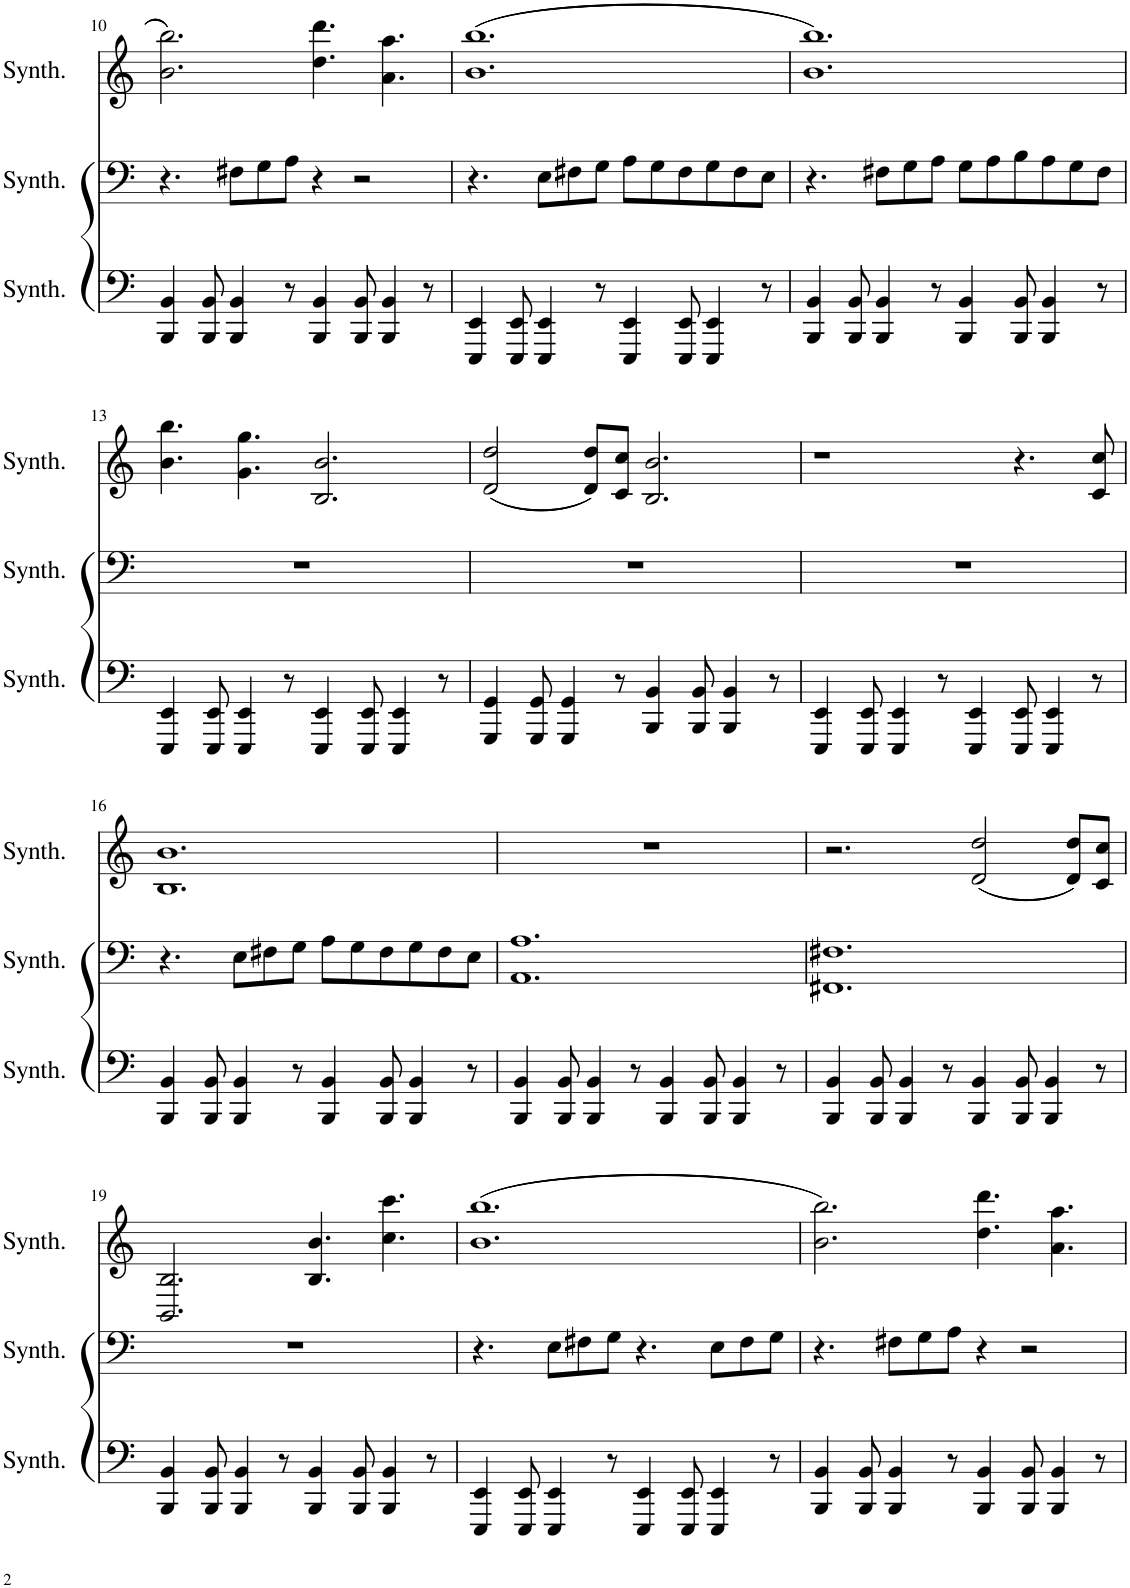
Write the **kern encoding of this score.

**kern	**kern	**kern
*part3	*part2	*part1
*staff3	*staff2	*staff1
*I"Bass Synthesiser	*I"Bass Synthesiser	*I"Sci-fi Synthesiser
*I'Synth.	*I'Synth.	*I'Synth.
!!LO:PB:g=z
*clefF4	*clefF4	*clefG2
*k[]	*k[]	*k[]
*M6/4	*M6/4	*M6/4
=10	=10	=10
4BBB/ 4BB/	4.r	2.b\ 2.bb\
8BBB/ 8BB/	.	.
4BBB/ 4BB/	8F#X\L	.
.	8G\	.
8r	8A\J	.
4BBB/ 4BB/	4r	4.dd\ 4.ddd\
8BBB/ 8BB/	2r	.
4BBB/ 4BB/	.	4.a\ 4.aa\
8r	.	.
=11	=11	=11
4EEE/ 4EE/	4.r	((1.b 1.bb
8EEE/ 8EE/	.	.
4EEE/ 4EE/	8E\L	.
.	8F#X\	.
8r	8G\J	.
4EEE/ 4EE/	8A\L	.
.	8G\	.
8EEE/ 8EE/	8F#\	.
4EEE/ 4EE/	8G\	.
.	8F#\	.
8r	8E\J	.
=12	=12	=12
4BBB/ 4BB/	4.r	1.b 1.bb))
8BBB/ 8BB/	.	.
4BBB/ 4BB/	8F#X\L	.
.	8G\	.
8r	8A\J	.
4BBB/ 4BB/	8G\L	.
.	8A\	.
8BBB/ 8BB/	8B\	.
4BBB/ 4BB/	8A\	.
.	8G\	.
8r	8F#\J	.
!!LO:LB:g=z
=13	=13	=13
4EEE/ 4EE/	1.r	4.b\ 4.bb\
8EEE/ 8EE/	.	.
4EEE/ 4EE/	.	4.g\ 4.gg\
8r	.	.
4EEE/ 4EE/	.	2.B/ 2.b/
8EEE/ 8EE/	.	.
4EEE/ 4EE/	.	.
8r	.	.
=14	=14	=14
4GGG/ 4GG/	1.r	((2d/ 2dd/
8GGG/ 8GG/	.	.
4GGG/ 4GG/	.	.
.	.	8d/ 8dd/L))
8r	.	8c/ 8cc/J
4BBB/ 4BB/	.	2.B/ 2.b/
8BBB/ 8BB/	.	.
4BBB/ 4BB/	.	.
8r	.	.
=15	=15	=15
4EEE/ 4EE/	1.r	1r
8EEE/ 8EE/	.	.
4EEE/ 4EE/	.	.
8r	.	.
4EEE/ 4EE/	.	.
8EEE/ 8EE/	.	4.r
4EEE/ 4EE/	.	.
8r	.	8c/ 8cc/
!!LO:LB:g=z
=16	=16	=16
4BBB/ 4BB/	4.r	1.B 1.b
8BBB/ 8BB/	.	.
4BBB/ 4BB/	8E\L	.
.	8F#X\	.
8r	8G\J	.
4BBB/ 4BB/	8A\L	.
.	8G\	.
8BBB/ 8BB/	8F#\	.
4BBB/ 4BB/	8G\	.
.	8F#\	.
8r	8E\J	.
=17	=17	=17
4BBB/ 4BB/	1.AA 1.A	1.r
8BBB/ 8BB/	.	.
4BBB/ 4BB/	.	.
8r	.	.
4BBB/ 4BB/	.	.
8BBB/ 8BB/	.	.
4BBB/ 4BB/	.	.
8r	.	.
=18	=18	=18
4BBB/ 4BB/	1.FF#X 1.F#X	2.r
8BBB/ 8BB/	.	.
4BBB/ 4BB/	.	.
8r	.	.
4BBB/ 4BB/	.	((2d/ 2dd/
8BBB/ 8BB/	.	.
4BBB/ 4BB/	.	.
.	.	8d/ 8dd/L))
8r	.	8c/ 8cc/J
!!LO:LB:g=z
=19	=19	=19
4BBB/ 4BB/	1.r	2.BB/ 2.B/
8BBB/ 8BB/	.	.
4BBB/ 4BB/	.	.
8r	.	.
4BBB/ 4BB/	.	4.B/ 4.b/
8BBB/ 8BB/	.	.
4BBB/ 4BB/	.	4.cc\ 4.ccc\
8r	.	.
=20	=20	=20
4EEE/ 4EE/	4.r	((1.b 1.bb
8EEE/ 8EE/	.	.
4EEE/ 4EE/	8E\L	.
.	8F#X\	.
8r	8G\J	.
4EEE/ 4EE/	4.r	.
8EEE/ 8EE/	.	.
4EEE/ 4EE/	8E\L	.
.	8F#\	.
8r	8G\J	.
=21	=21	=21
4BBB/ 4BB/	4.r	2.b\ 2.bb\))
8BBB/ 8BB/	.	.
4BBB/ 4BB/	8F#X\L	.
.	8G\	.
8r	8A\J	.
4BBB/ 4BB/	4r	4.dd\ 4.ddd\
8BBB/ 8BB/	2r	.
4BBB/ 4BB/	.	4.a\ 4.aa\
8r	.	.
=	=	=
*-	*-	*-
